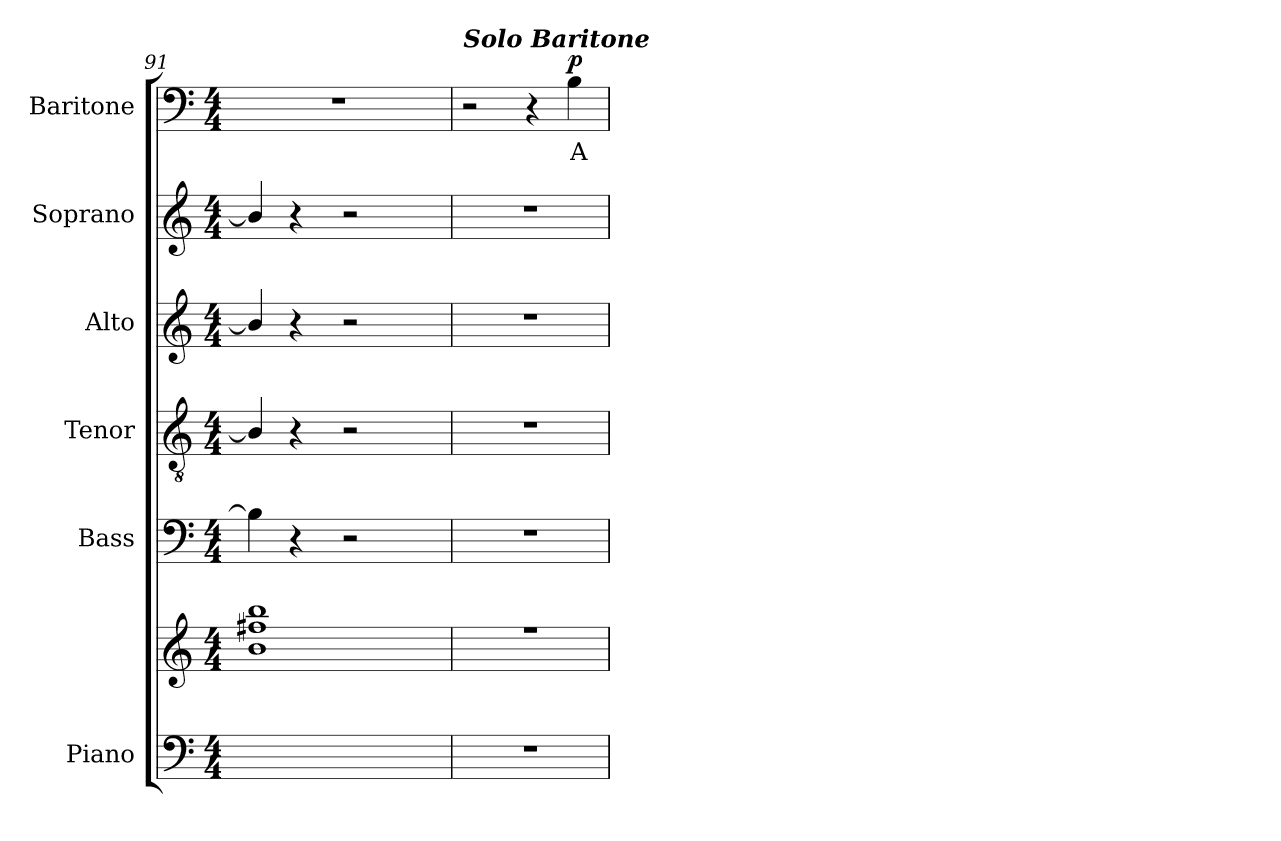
**kern	**kern	**kern	**kern	**kern	**kern	**kern	**text	**dynam
*part6	*part6	*part5	*part4	*part3	*part2	*part1	*part1	*part1
*staff7	*staff6	*staff5	*staff4	*staff3	*staff2	*staff1	*staff1	*staff1
*I"Piano	*	*I"Bass	*I"Tenor	*I"Alto	*I"Soprano	*I"Baritone	*	*
*	*	*I'B	*I'T	*I'A	*I'S	*	*	*
*clefF4	*clefG2	*clefF4	*clefGv2	*clefG2	*clefG2	*clefF4	*	*
*k[]	*k[]	*k[]	*k[]	*k[]	*k[]	*k[]	*	*
*M4/4	*M4/4	*M4/4	*M4/4	*M4/4	*M4/4	*M4/4	*	*
=91	=91	=91	=91	=91	=91	=91	=91	=91
*	*^	*	*	*	*	*	*	*
4ryy	1b 1ff#X 1bb	1ryy	4B\]	4B/]	4b/]	4b/]	1r	.	.
8ryy	.	.	4r	4r	4r	4r	.	.	.
8ryy	.	.	.	.	.	.	.	.	.
8ryy	.	.	2r	2r	2r	2r	.	.	.
8ryy	.	.	.	.	.	.	.	.	.
8ryy	.	.	.	.	.	.	.	.	.
8ryy	.	.	.	.	.	.	.	.	.
=92	=92	=92	=92	=92	=92	=92	=92	=92	=92
!	!	!	!	!	!	!	!LO:TX:a:Bi:t=Solo Baritone	!	!
1r	1r	1ryy	1r	1r	1r	1r	2r	.	.
.	.	.	.	.	.	.	4r	.	.
!	!	!	!	!	!	!	!	!LO:LY:b	!LO:DY:b
.	.	.	.	.	.	.	4B\	A	p
*	*v	*v	*	*	*	*	*	*	*
=	=	=	=	=	=	=	=	=
*-	*-	*-	*-	*-	*-	*-	*-	*-
